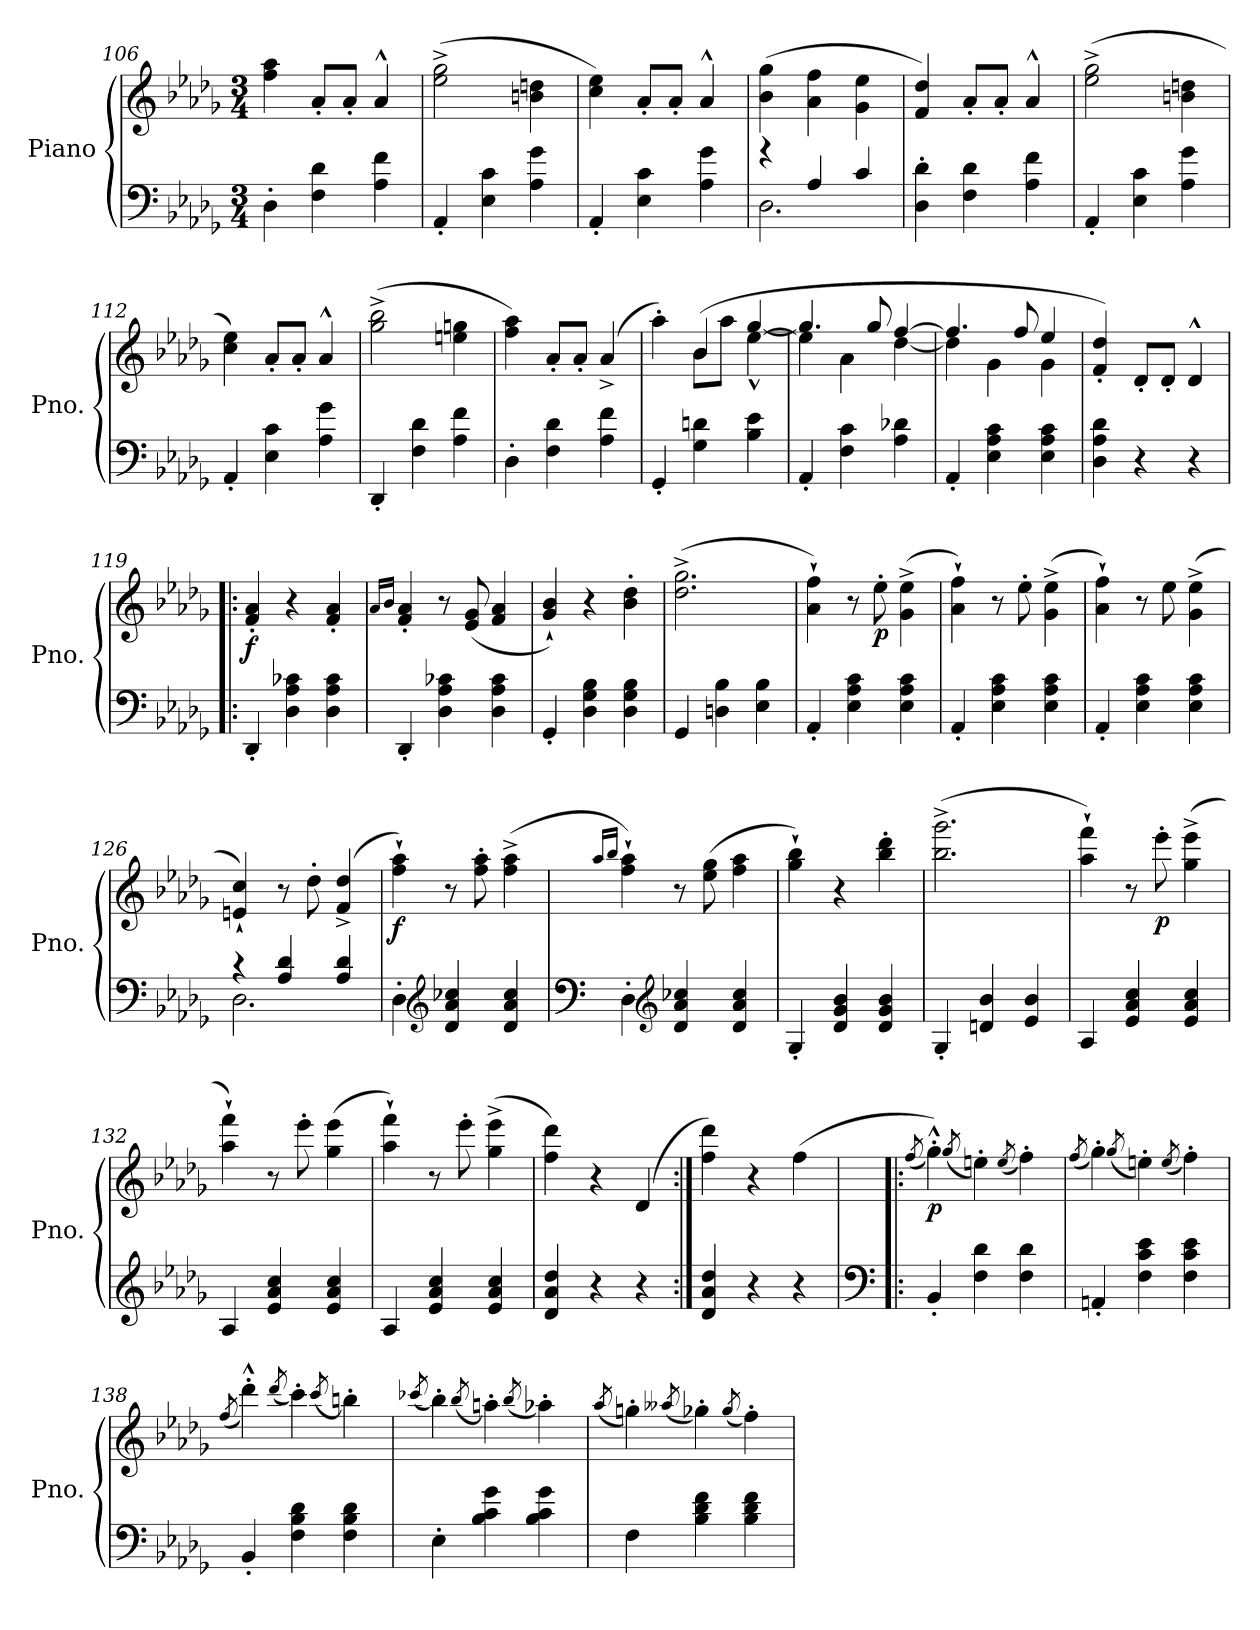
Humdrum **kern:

**kern	**kern	**dynam
*part1	*part1	*part1
*staff2	*staff1	*staff1/2
*I"Piano	*	*
*I'Pno.	*	*
*clefF4	*clefG2	*
*k[b-e-a-d-g-]	*k[b-e-a-d-g-]	*
*M3/4	*M3/4	*
=106	=106	=106
4D-'\	4ff\ 4aa-\	.
4F\ 4d-\	8a-'/L	.
.	8a-'/J	.
4A-\ 4f\	4a-^^/	.
=107	=107	=107
4AA-'/	(2ee-\^ 2gg-\^	.
4E-\ 4c\	.	.
4A-\ 4g-\	4bn\ 4ddn\	.
=108	=108	=108
4AA-'/	4cc\ 4ee-\)	.
4E-\ 4c\	8a-'/L	.
.	8a-'/J	.
4A-\ 4g-\	4a-^^/	.
=109	=109	=109
*^	*	*
2.D-\	4rg	(4b-\ 4gg-\	.
.	4A-/	4a-\ 4ff\	.
.	4c/	4g-\ 4ee-\	.
*v	*v	*	*
!!LO:PB:g=z
=110	=110	=110
4D-\' 4d-\'	4f/ 4dd-/)	.
4F\ 4d-\	8a-'/L	.
.	8a-'/J	.
4A-\ 4f\	4a-^^/	.
=111	=111	=111
4AA-'/	(2ee-\^ 2gg-\^	.
4E-\ 4c\	.	.
4A-\ 4g-\	4bn\ 4ddn\	.
=112	=112	=112
4AA-'/	4cc\ 4ee-\)	.
4E-\ 4c\	8a-'/L	.
.	8a-'/J	.
4A-\ 4g-\	4a-^^/	.
=113	=113	=113
4DD-'/	(2gg-\^ 2bb-\^	.
4F\ 4d-\	.	.
4A-\ 4f\	4een\ 4ggn\	.
=114	=114	=114
4D-'\	4ff\ 4aa-\)	.
4F\ 4d-\	8a-'/L	.
.	8a-'/J	.
4A-\ 4f\	(>4a-^/	.
=115	=115	=115
*	*^	*
4GG-'/	4aa-'\)	4ryy	.
4G-\ 4dn\	(>8b-\L	4b-/	.
.	8aa-\J	.	.
4B-\ 4e-\	[4ee-\	[4gg-^^/	.
=116	=116	=116	=116
*	*	*^	*
4AA-'/	4.gg-/]	4ryy	4ee-\]	.
4F\ 4c\	.	4a-\	2ryy	.
.	8gg-/	.	.	.
4A-\ 4d-X\	[4ff/	[4dd-\	.	.
=117	=117	=117	=117	=117
4AA-'/	4.ff/]	4ryy	4dd-\]	.
4E-\ 4A-\ 4c\	.	4g-\	2ryy	.
.	8ff/	.	.	.
4E-\ 4A-\ 4c\	4ee-/	4g-\	.	.
*	*v	*v	*v	*
=118	=118	=118
4D-\ 4A-\ 4d-\	4f/' 4dd-/')	.
4r	8d-'/L	.
.	8d-'/J	.
4r	4d-^^/	.
!!LO:LB:g=z
=119!|:	=119!|:	=119!|:
!	!	!LO:DY:b
4DD-'/	4f/' 4a-/'	f
4D-\ 4A-\ 4c-X\	4r	.
4D-\ 4A-\ 4c-\	4f/' 4a-/'	.
=120	=120	=120
.	16qa-/LL	.
.	16qb-/JJ	.
4DD-'/	4f/' 4a-/'	.
4D-\ 4A-\ 4c-X\	8r	.
.	(8e-/ 8g-/	.
4D-\ 4A-\ 4c-\	4f/ 4a-/	.
=121	=121	=121
4GG-'/	4g-/` 4b-/`)	.
4D-\ 4G-\ 4B-\	4r	.
4D-\ 4G-\ 4B-\	4b-\' 4dd-\'	.
=122	=122	=122
4GG-/	(2.dd-\^ 2.gg-\^	.
4Dn\ 4B-\	.	.
4E-\ 4B-\	.	.
=123	=123	=123
4AA-'/	4a-\` 4ff\`)	.
4E-\ 4A-\ 4c\	8r	.
!	!	!LO:DY:b
.	8ee-'\	p
4E-\ 4A-\ 4c\	(4g-\^ 4ee-\^	.
=124	=124	=124
4AA-'/	4a-\` 4ff\`)	.
4E-\ 4A-\ 4c\	8r	.
.	8ee-'\	.
4E-\ 4A-\ 4c\	(4g-\^ 4ee-\^	.
=125	=125	=125
4AA-'/	4a-\` 4ff\`)	.
4E-\ 4A-\ 4c\	8r	.
.	8ee-\	.
4E-\ 4A-\ 4c\	(4g-\^ 4ee-\^	.
=126	=126	=126
*^	*	*
4r	2.D-\	4en/` 4cc/`)	.
4A-/ 4d-/	.	8r	.
.	.	8dd-'\	.
4A-/ 4d-/	.	(>4f/^ 4dd-/^	.
*v	*v	*	*
!!LO:LB:g=z
=127	=127	=127
!	!	!LO:DY:b
4D-'\	4ff\` 4aa-\`)	f
*clefG2	*	*
4d-/ 4a-/ 4cc-X/	8r	.
.	8ff\' 8aa-\'	.
4d-/ 4a-/ 4cc-/	(4ff\^ 4aa-\^	.
=128	=128	=128
*clefF4	*	*
.	16qaa-/LL	.
.	16qbb-/JJ	.
4D-'\	4ff\` 4aa-\`)	.
*clefG2	*	*
4d-/ 4a-/ 4cc-X/	8r	.
.	(8ee-\ 8gg-\	.
4d-/ 4a-/ 4cc-/	4ff\ 4aa-\	.
=129	=129	=129
4G-'/	4gg-\` 4bb-\`)	.
4d-/ 4g-/ 4b-/	4r	.
4d-/ 4g-/ 4b-/	4bb-\' 4ddd-\'	.
=130	=130	=130
4G-'/	(2.bb-\^ 2.ggg-\^	.
4dn/ 4b-/	.	.
4e-/ 4b-/	.	.
=131	=131	=131
4A-/	4aa-\` 4fff\`)	.
4e-/ 4a-/ 4cc/	8r	.
!	!	!LO:DY:b
.	8eee-'\	p
4e-/ 4a-/ 4cc/	(4gg-\^ 4eee-\^	.
=132	=132	=132
4A-/	4aa-\` 4fff\`)	.
4e-/ 4a-/ 4cc/	8r	.
.	8eee-'\	.
4e-/ 4a-/ 4cc/	(4gg-\ 4eee-\	.
=133	=133	=133
4A-/	4aa-\` 4fff\`)	.
4e-/ 4a-/ 4cc/	8r	.
.	8eee-'\	.
4e-/ 4a-/ 4cc/	(4gg-\^ 4eee-\^	.
=134	=134	=134
4d-/ 4a-/ 4dd-/	4ff\ 4ddd-\)	.
4r	4r	.
4r	(>4d-/	.
=135:|!	=135:|!	=135:|!
4d-/ 4a-/ 4dd-/	4ff\ 4ddd-\)	.
4r	4r	.
4r	(4ff\	.
!!LO:LB:g=z
=136!|:	=136!|:	=136!|:
*clefF4	*	*
.	(8qff/	.
!	!	!LO:DY:b
4BB-'/	4gg-'^^\))	p
.	(8qgg-/	.
4F\ 4d-\	4een'\)	.
.	(8qee/	.
4F\ 4d-\	4ff'\)	.
=137	=137	=137
.	(8qff/	.
4AAn'/	4gg-'\)	.
.	(8qgg-/	.
4F\ 4c\ 4e-\	4een'\)	.
.	(8qee/	.
4F\ 4c\ 4e-\	4ff'\)	.
=138	=138	=138
.	(8qff/	.
4BB-'/	4ddd-'^^\)	.
.	(8qddd-/	.
4F\ 4B-\ 4d-\	4ccc'\)	.
.	(8qccc/	.
4F\ 4B-\ 4d-\	4bbn'\)	.
=139	=139	=139
.	(8qccc-X/	.
4E-'\	4bb-'\)	.
.	(8qbb-/	.
4B-\ 4c\ 4g-\	4aan'\)	.
.	(8qbb-/	.
4B-\ 4c\ 4g-\	4aa-X'\)	.
=140	=140	=140
.	(8qaa-/	.
4F\	4ggn'\)	.
.	(8qaa--X/	.
4B-\ 4d-\ 4f\	4gg-X'\)	.
.	(8qgg-/	.
4B-\ 4d-\ 4f\	4ff'\)	.
=	=	=
*-	*-	*-
